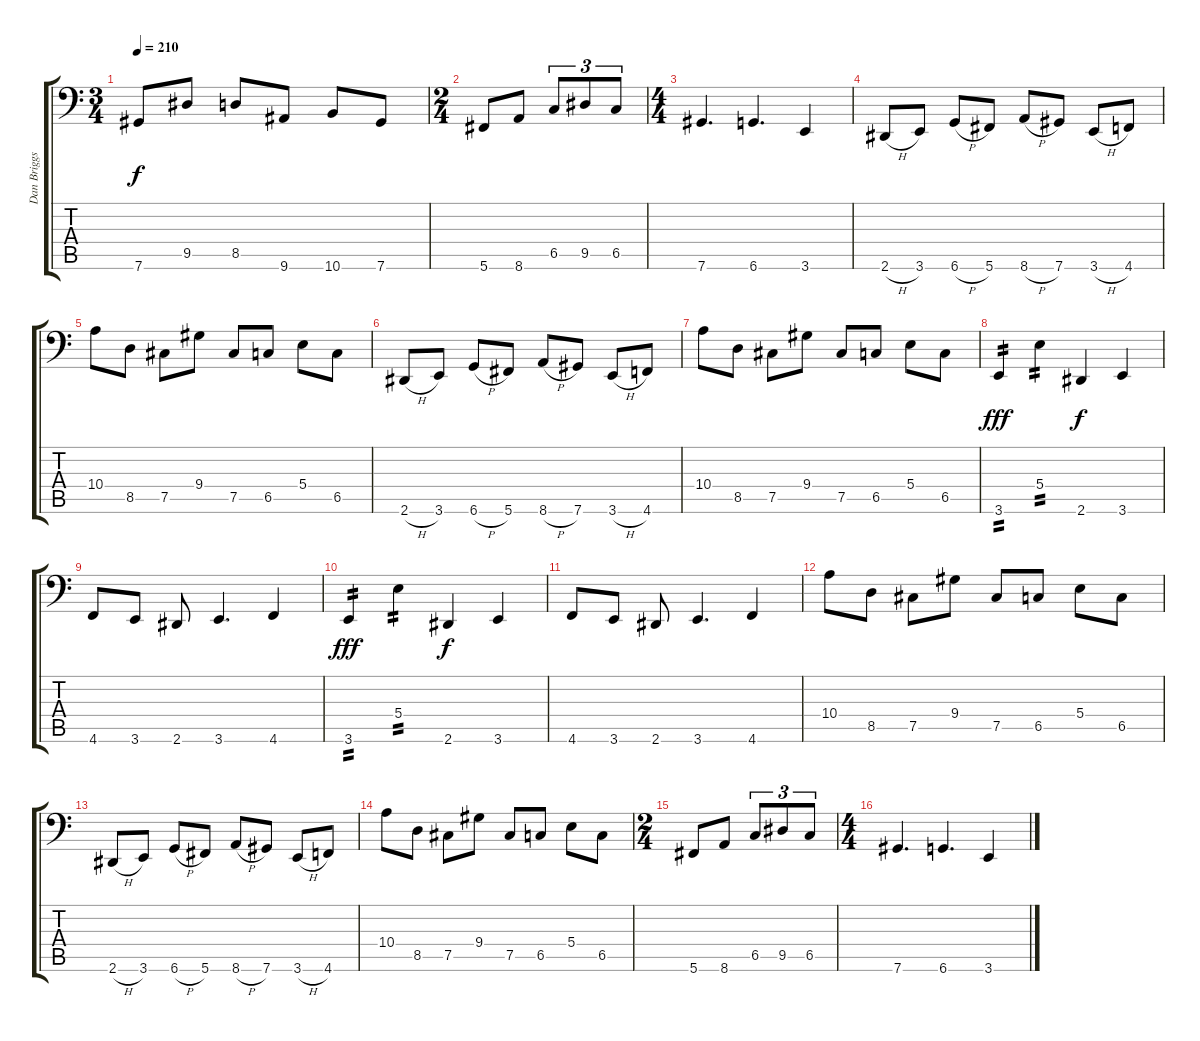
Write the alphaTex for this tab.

\track ("Dan Briggs" "Dan Briggs") {instrument electricbassfinger}
\staff {score tabs}
\tuning (Db3 Ab2 E2 B1 Gb1 Db1) {hide}
\ts (3 4)
\tempo 210
\clef f4
\ks c
7.6.8{dy f} 9.5.8 8.5.8 9.6.8 10.6.8 7.6.8 |
\ts (2 4)
5.6.8 8.6.8 6.5.8{tu (3 2)} 9.5.8{tu (3 2)} 6.5.8{tu (3 2)} |
\ts (4 4)
7.6.4{d} 6.6.4{d} 3.6.4 |
2.6{h}.8 3.6.8 6.6{h}.8 5.6.8 8.6{h}.8 7.6.8 3.6{h}.8 4.6.8 |
10.4.8 8.5.8 7.5.8 9.4.8 7.5.8 6.5.8 5.4.8 6.5.8 |
2.6{h}.8 3.6.8 6.6{h}.8 5.6.8 8.6{h}.8 7.6.8 3.6{h}.8 4.6.8 |
10.4.8 8.5.8 7.5.8 9.4.8 7.5.8 6.5.8 5.4.8 6.5.8 |
3.6.4{tp 2 dy fff} 5.4.4{tp 2} 2.6.4{dy f} 3.6.4 |
4.6.8 3.6.8 2.6.8 3.6.4{d} 4.6.4 |
3.6.4{tp 2 dy fff} 5.4.4{tp 2} 2.6.4{dy f} 3.6.4 |
4.6.8 3.6.8 2.6.8 3.6.4{d} 4.6.4 |
10.4.8 8.5.8 7.5.8 9.4.8 7.5.8 6.5.8 5.4.8 6.5.8 |
2.6{h}.8 3.6.8 6.6{h}.8 5.6.8 8.6{h}.8 7.6.8 3.6{h}.8 4.6.8 |
10.4.8 8.5.8 7.5.8 9.4.8 7.5.8 6.5.8 5.4.8 6.5.8 |
\ts (2 4)
5.6.8 8.6.8 6.5.8{tu (3 2)} 9.5.8{tu (3 2)} 6.5.8{tu (3 2)} |
\ts (4 4)
7.6.4{d} 6.6.4{d} 3.6.4
